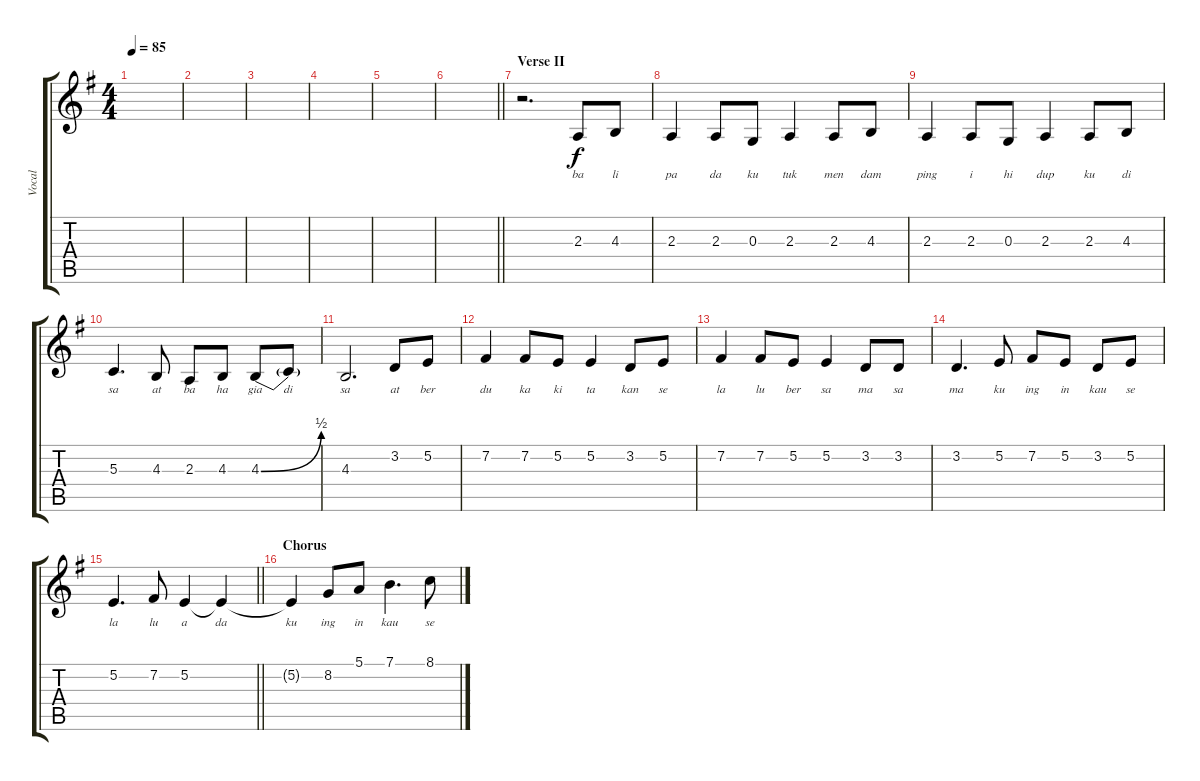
\track ("Vocal" "Vocal") {instrument violin}
\staff {score tabs}
\tuning (E4 B3 G3 D3 A2 E2) {hide}
\ts (4 4)
\tempo 85
\clef g2
\ks g
|
|
|
|
|
\barLineRight lightlight
|
\section ("" "Verse II")
r.2{d} 2.3.8{lyrics (0 "ba") lyrics (1 "") lyrics (2 "") lyrics (3 "") lyrics (4 "")} 4.3.8{lyrics (0 "li") lyrics (1 "") lyrics (2 "") lyrics (3 "") lyrics (4 "")} |
2.3.4{lyrics (0 "pa") lyrics (1 "") lyrics (2 "") lyrics (3 "") lyrics (4 "")} 2.3.8{lyrics (0 "da") lyrics (1 "") lyrics (2 "") lyrics (3 "") lyrics (4 "")} 0.3.8{lyrics (0 "ku") lyrics (1 "") lyrics (2 "") lyrics (3 "") lyrics (4 "")} 2.3.4{lyrics (0 "tuk") lyrics (1 "") lyrics (2 "") lyrics (3 "") lyrics (4 "")} 2.3.8{lyrics (0 "men") lyrics (1 "") lyrics (2 "") lyrics (3 "") lyrics (4 "")} 4.3.8{lyrics (0 "dam") lyrics (1 "") lyrics (2 "") lyrics (3 "") lyrics (4 "")} |
2.3.4{lyrics (0 "ping") lyrics (1 "") lyrics (2 "") lyrics (3 "") lyrics (4 "")} 2.3.8{lyrics (0 "i") lyrics (1 "") lyrics (2 "") lyrics (3 "") lyrics (4 "")} 0.3.8{lyrics (0 "hi") lyrics (1 "") lyrics (2 "") lyrics (3 "") lyrics (4 "")} 2.3.4{lyrics (0 "dup") lyrics (1 "") lyrics (2 "") lyrics (3 "") lyrics (4 "")} 2.3.8{lyrics (0 "ku") lyrics (1 "") lyrics (2 "") lyrics (3 "") lyrics (4 "")} 4.3.8{lyrics (0 "di") lyrics (1 "") lyrics (2 "") lyrics (3 "") lyrics (4 "")} |
5.3.4{d lyrics (0 "sa") lyrics (1 "") lyrics (2 "") lyrics (3 "") lyrics (4 "")} 4.3.8{lyrics (0 "at") lyrics (1 "") lyrics (2 "") lyrics (3 "") lyrics (4 "")} 2.3.8{lyrics (0 "ba") lyrics (1 "") lyrics (2 "") lyrics (3 "") lyrics (4 "")} 4.3.8{lyrics (0 "ha") lyrics (1 "") lyrics (2 "") lyrics (3 "") lyrics (4 "")} 4.3{be (bend 0 0 60 2)}.8{lyrics (0 "gia") lyrics (1 "") lyrics (2 "") lyrics (3 "") lyrics (4 "")} 4.3{t}.8{lyrics (0 "di") lyrics (1 "") lyrics (2 "") lyrics (3 "") lyrics (4 "")} |
4.3.2{d lyrics (0 "sa") lyrics (1 "") lyrics (2 "") lyrics (3 "") lyrics (4 "")} 3.2.8{lyrics (0 "at") lyrics (1 "") lyrics (2 "") lyrics (3 "") lyrics (4 "")} 5.2.8{lyrics (0 "ber") lyrics (1 "") lyrics (2 "") lyrics (3 "") lyrics (4 "")} |
7.2.4{lyrics (0 "du") lyrics (1 "") lyrics (2 "") lyrics (3 "") lyrics (4 "")} 7.2.8{lyrics (0 "ka") lyrics (1 "") lyrics (2 "") lyrics (3 "") lyrics (4 "")} 5.2.8{lyrics (0 "ki") lyrics (1 "") lyrics (2 "") lyrics (3 "") lyrics (4 "")} 5.2.4{lyrics (0 "ta") lyrics (1 "") lyrics (2 "") lyrics (3 "") lyrics (4 "")} 3.2.8{lyrics (0 "kan") lyrics (1 "") lyrics (2 "") lyrics (3 "") lyrics (4 "")} 5.2.8{lyrics (0 "se") lyrics (1 "") lyrics (2 "") lyrics (3 "") lyrics (4 "")} |
7.2.4{lyrics (0 "la") lyrics (1 "") lyrics (2 "") lyrics (3 "") lyrics (4 "")} 7.2.8{lyrics (0 "lu") lyrics (1 "") lyrics (2 "") lyrics (3 "") lyrics (4 "")} 5.2.8{lyrics (0 "ber") lyrics (1 "") lyrics (2 "") lyrics (3 "") lyrics (4 "")} 5.2.4{lyrics (0 "sa") lyrics (1 "") lyrics (2 "") lyrics (3 "") lyrics (4 "")} 3.2.8{lyrics (0 "ma") lyrics (1 "") lyrics (2 "") lyrics (3 "") lyrics (4 "")} 3.2.8{lyrics (0 "sa") lyrics (1 "") lyrics (2 "") lyrics (3 "") lyrics (4 "")} |
3.2.4{d lyrics (0 "ma") lyrics (1 "") lyrics (2 "") lyrics (3 "") lyrics (4 "")} 5.2.8{lyrics (0 "ku") lyrics (1 "") lyrics (2 "") lyrics (3 "") lyrics (4 "")} 7.2.8{lyrics (0 "ing") lyrics (1 "") lyrics (2 "") lyrics (3 "") lyrics (4 "")} 5.2.8{lyrics (0 "in") lyrics (1 "") lyrics (2 "") lyrics (3 "") lyrics (4 "")} 3.2.8{lyrics (0 "kau") lyrics (1 "") lyrics (2 "") lyrics (3 "") lyrics (4 "")} 5.2.8{lyrics (0 "se") lyrics (1 "") lyrics (2 "") lyrics (3 "") lyrics (4 "")} |
\barLineRight lightlight
5.2.4{d lyrics (0 "la") lyrics (1 "") lyrics (2 "") lyrics (3 "") lyrics (4 "")} 7.2.8{lyrics (0 "lu") lyrics (1 "") lyrics (2 "") lyrics (3 "") lyrics (4 "")} 5.2.4{lyrics (0 "a") lyrics (1 "") lyrics (2 "") lyrics (3 "") lyrics (4 "")} 5.2{t}.4{lyrics (0 "da") lyrics (1 "") lyrics (2 "") lyrics (3 "") lyrics (4 "")} |
\section ("" "Chorus")
5.2{t}.4{lyrics (0 "ku") lyrics (1 "") lyrics (2 "") lyrics (3 "") lyrics (4 "")} 8.2.8{lyrics (0 "ing") lyrics (1 "") lyrics (2 "") lyrics (3 "") lyrics (4 "")} 5.1.8{lyrics (0 "in") lyrics (1 "") lyrics (2 "") lyrics (3 "") lyrics (4 "")} 7.1.4{d lyrics (0 "kau") lyrics (1 "") lyrics (2 "") lyrics (3 "") lyrics (4 "")} 8.1.8{lyrics (0 "se") lyrics (1 "") lyrics (2 "") lyrics (3 "") lyrics (4 "")}
